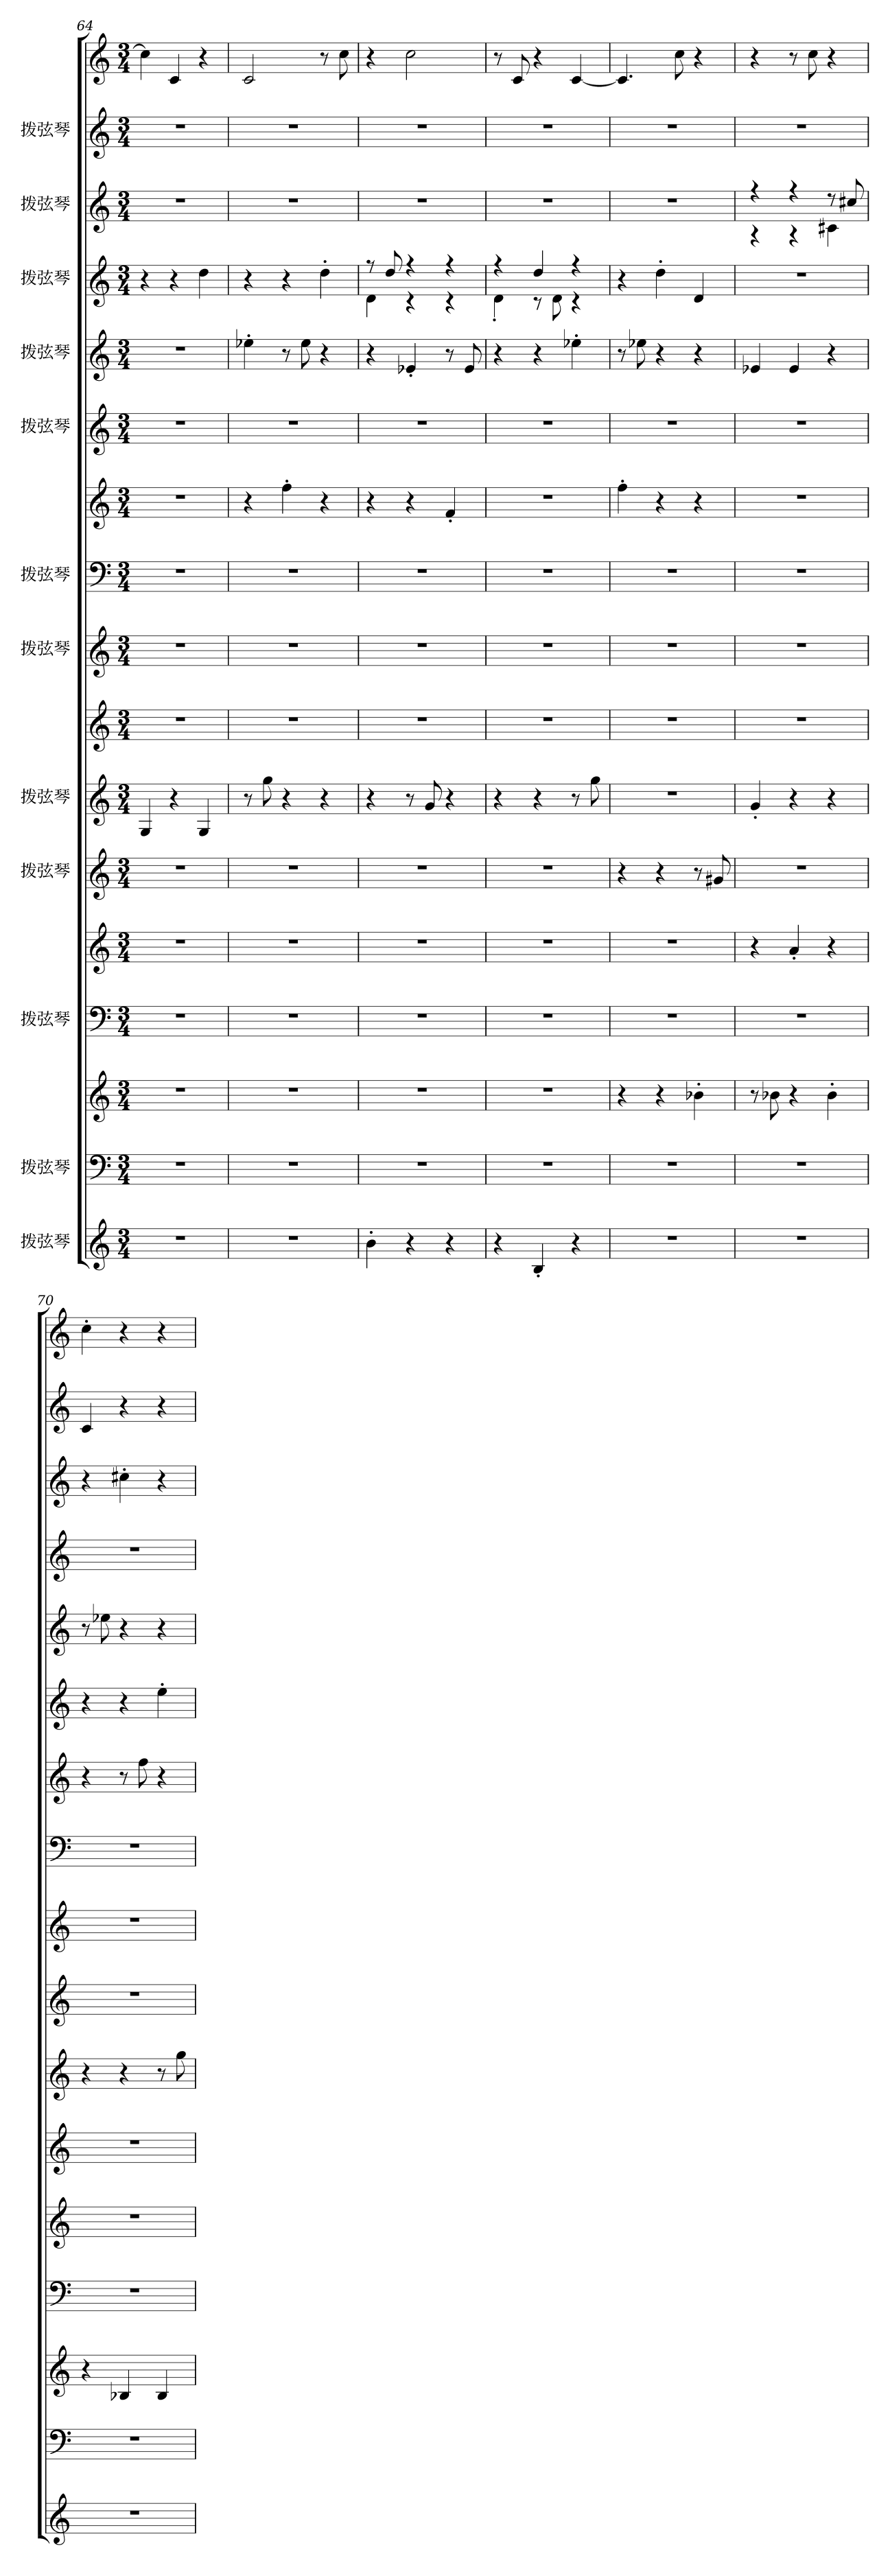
**kern	**kern	**kern	**kern	**kern	**kern	**kern	**kern	**kern	**kern	**kern	**kern	**kern	**kern	**kern	**kern	**kern
*part12	*part11	*part11	*part10	*part10	*part9	*part8	*part8	*part7	*part6	*part6	*part5	*part4	*part3	*part2	*part1	*part1
*staff17	*staff16	*staff15	*staff14	*staff13	*staff12	*staff11	*staff10	*staff9	*staff8	*staff7	*staff6	*staff5	*staff4	*staff3	*staff2	*staff1
*I"拨弦琴	*I"拨弦琴	*	*I"拨弦琴	*	*I"拨弦琴	*I"拨弦琴	*	*I"拨弦琴	*I"拨弦琴	*	*I"拨弦琴	*I"拨弦琴	*I"拨弦琴	*I"拨弦琴	*I"拨弦琴	*
*clefG2	*clefF4	*clefG2	*clefF4	*clefG2	*clefG2	*clefG2	*clefG2	*clefG2	*clefF4	*clefG2	*clefG2	*clefG2	*clefG2	*clefG2	*clefG2	*clefG2
*k[]	*k[]	*k[]	*k[]	*k[]	*k[]	*k[]	*k[]	*k[]	*k[]	*k[]	*k[]	*k[]	*k[]	*k[]	*k[]	*k[]
*M3/4	*M3/4	*M3/4	*M3/4	*M3/4	*M3/4	*M3/4	*M3/4	*M3/4	*M3/4	*M3/4	*M3/4	*M3/4	*M3/4	*M3/4	*M3/4	*M3/4
=64	=64	=64	=64	=64	=64	=64	=64	=64	=64	=64	=64	=64	=64	=64	=64	=64
2.r	2.r	2.r	2.r	2.r	2.r	4G/	2.r	2.r	2.r	2.r	2.r	2.r	4r	2.r	2.r	4cc\]
.	.	.	.	.	.	4r	.	.	.	.	.	.	4r	.	.	4c/
.	.	.	.	.	.	4G/	.	.	.	.	.	.	4dd\	.	.	4r
=65	=65	=65	=65	=65	=65	=65	=65	=65	=65	=65	=65	=65	=65	=65	=65	=65
2.r	2.r	2.r	2.r	2.r	2.r	8r	2.r	2.r	2.r	4r	2.r	4ee-X'\	4r	2.r	2.r	2c/
.	.	.	.	.	.	8gg\	.	.	.	.	.	.	.	.	.	.
.	.	.	.	.	.	4r	.	.	.	4ff'\	.	8r	4r	.	.	.
.	.	.	.	.	.	.	.	.	.	.	.	8ee-\	.	.	.	.
.	.	.	.	.	.	4r	.	.	.	4r	.	4r	4dd'\	.	.	8r
.	.	.	.	.	.	.	.	.	.	.	.	.	.	.	.	8cc\
=66	=66	=66	=66	=66	=66	=66	=66	=66	=66	=66	=66	=66	=66	=66	=66	=66
*	*	*	*	*	*	*	*	*	*	*	*	*	*^	*	*	*
4b'\	2.r	2.r	2.r	2.r	2.r	4r	2.r	2.r	2.r	4r	2.r	4r	8r	4d\	2.r	2.r	4r
.	.	.	.	.	.	.	.	.	.	.	.	.	8dd/	.	.	.	.
4r	.	.	.	.	.	8r	.	.	.	4r	.	4e-X'/	4r	4r	.	.	2cc\
.	.	.	.	.	.	8g/	.	.	.	.	.	.	.	.	.	.	.
4r	.	.	.	.	.	4r	.	.	.	4f'/	.	8r	4r	4r	.	.	.
.	.	.	.	.	.	.	.	.	.	.	.	8e-/	.	.	.	.	.
=67	=67	=67	=67	=67	=67	=67	=67	=67	=67	=67	=67	=67	=67	=67	=67	=67	=67
4r	2.r	2.r	2.r	2.r	2.r	4r	2.r	2.r	2.r	2.r	2.r	4r	4r	4d'\	2.r	2.r	8r
.	.	.	.	.	.	.	.	.	.	.	.	.	.	.	.	.	8c/
4B'/	.	.	.	.	.	4r	.	.	.	.	.	4r	4dd/	8r	.	.	4r
.	.	.	.	.	.	.	.	.	.	.	.	.	.	8d\	.	.	.
4r	.	.	.	.	.	8r	.	.	.	.	.	4ee-X'\	4r	4r	.	.	[4c/
.	.	.	.	.	.	8gg\	.	.	.	.	.	.	.	.	.	.	.
*	*	*	*	*	*	*	*	*	*	*	*	*	*v	*v	*	*	*
!!LO:PB:g=z
=68	=68	=68	=68	=68	=68	=68	=68	=68	=68	=68	=68	=68	=68	=68	=68	=68
2.r	2.r	4r	2.r	2.r	4r	2.r	2.r	2.r	2.r	4ff'\	2.r	8r	4r	2.r	2.r	4.c/]
.	.	.	.	.	.	.	.	.	.	.	.	8ee-X\	.	.	.	.
.	.	4r	.	.	4r	.	.	.	.	4r	.	4r	4dd'\	.	.	.
.	.	.	.	.	.	.	.	.	.	.	.	.	.	.	.	8cc\
.	.	4b-X'\	.	.	8r	.	.	.	.	4r	.	4r	4d/	.	.	4r
.	.	.	.	.	8g#X/	.	.	.	.	.	.	.	.	.	.	.
=69	=69	=69	=69	=69	=69	=69	=69	=69	=69	=69	=69	=69	=69	=69	=69	=69
*	*	*	*	*	*	*	*	*	*	*	*	*	*	*^	*	*
2.r	2.r	8r	2.r	4r	2.r	4g'/	2.r	2.r	2.r	2.r	2.r	4e-X/	2.r	4r	4r	2.r	4r
.	.	8b-X\	.	.	.	.	.	.	.	.	.	.	.	.	.	.	.
.	.	4r	.	4a'/	.	4r	.	.	.	.	.	4e-/	.	4r	4r	.	8r
.	.	.	.	.	.	.	.	.	.	.	.	.	.	.	.	.	8cc\
.	.	4b-'\	.	4r	.	4r	.	.	.	.	.	4r	.	8r	4c#X\	.	4r
.	.	.	.	.	.	.	.	.	.	.	.	.	.	8cc#X/	.	.	.
*	*	*	*	*	*	*	*	*	*	*	*	*	*	*v	*v	*	*
=70	=70	=70	=70	=70	=70	=70	=70	=70	=70	=70	=70	=70	=70	=70	=70	=70
2.r	2.r	4r	2.r	2.r	2.r	4r	2.r	2.r	2.r	4r	4r	8r	2.r	4r	4c/	4cc'\
.	.	.	.	.	.	.	.	.	.	.	.	8ee-X\	.	.	.	.
.	.	4B-X/	.	.	.	4r	.	.	.	8r	4r	4r	.	4cc#X'\	4r	4r
.	.	.	.	.	.	.	.	.	.	8ff\	.	.	.	.	.	.
.	.	4B-/	.	.	.	8r	.	.	.	4r	4ee'\	4r	.	4r	4r	4r
.	.	.	.	.	.	8gg\	.	.	.	.	.	.	.	.	.	.
=	=	=	=	=	=	=	=	=	=	=	=	=	=	=	=	=
*-	*-	*-	*-	*-	*-	*-	*-	*-	*-	*-	*-	*-	*-	*-	*-	*-
